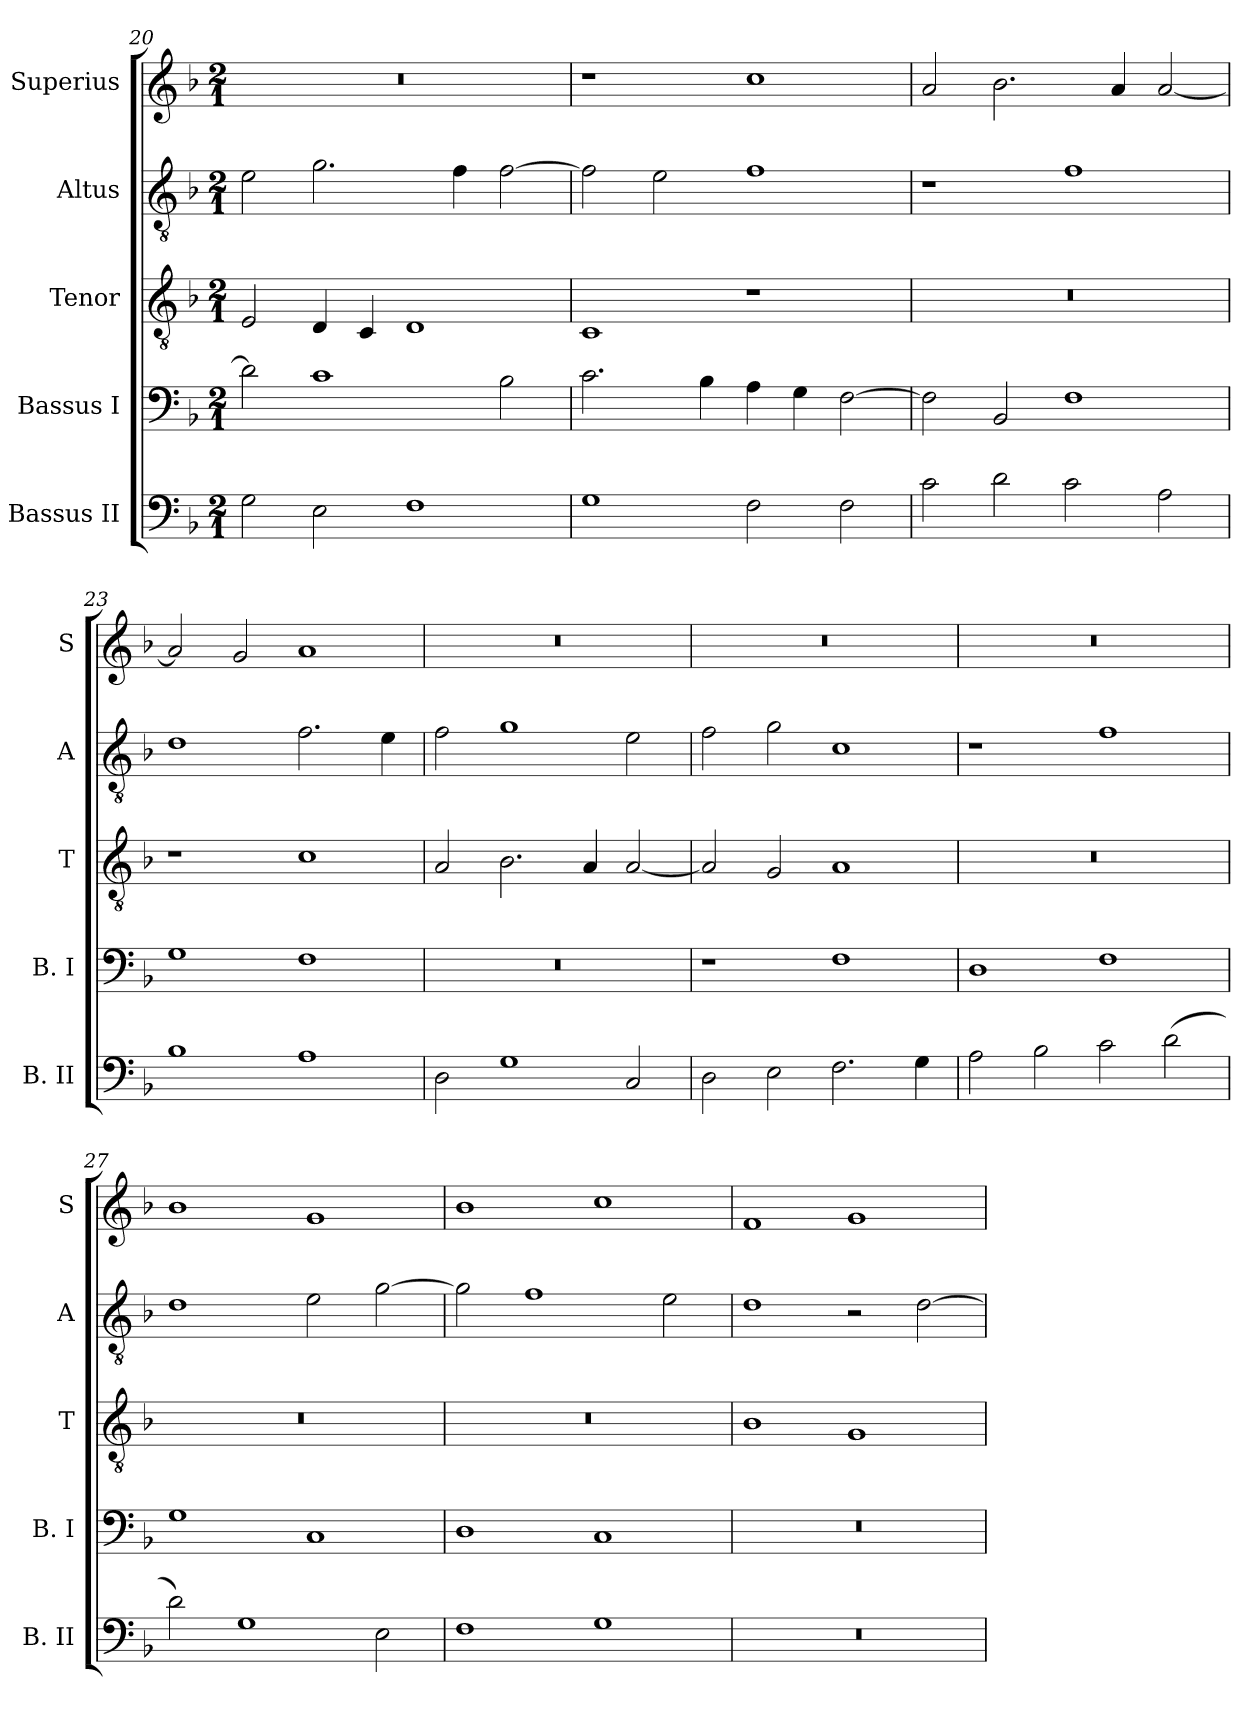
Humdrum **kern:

**kern	**kern	**kern	**kern	**kern
*part5	*part4	*part3	*part2	*part1
*staff5	*staff4	*staff3	*staff2	*staff1
*I"Bassus II	*I"Bassus I	*I"Tenor	*I"Altus	*I"Superius
*I'B. II	*I'B. I	*I'T	*I'A	*I'S
*clefF4	*clefF4	*clefGv2	*clefGv2	*clefG2
*k[b-]	*k[b-]	*k[b-]	*k[b-]	*k[b-]
*F:	*F:	*F:	*F:	*F:
*M2/1	*M2/1	*M2/1	*M2/1	*M2/1
=20	=20	=20	=20	=20
2G	2d]	2E	2e	0r
2E	1c	4D	2.g	.
.	.	4C	.	.
1F	.	1D	.	.
.	.	.	4f	.
.	2B-	.	[2f	.
=21	=21	=21	=21	=21
1G	2.c	1C	2f]	1r
.	.	.	2e	.
.	4B-	.	.	.
2F	4A	1r	1f	1cc
.	4G	.	.	.
2F	[2F	.	.	.
=22	=22	=22	=22	=22
2c	2F]	0r	1r	2a
2d	2BB-	.	.	2.b-
2c	1F	.	1f	.
.	.	.	.	4a
2A	.	.	.	[2a
=23	=23	=23	=23	=23
1B-	1G	1r	1d	2a]
.	.	.	.	2g
1A	1F	1c	2.f	1a
.	.	.	4e	.
=24	=24	=24	=24	=24
2D	0r	2A	2f	0r
1G	.	2.B-	1g	.
.	.	4A	.	.
2C	.	[2A	2e	.
=25	=25	=25	=25	=25
2D	1r	2A]	2f	0r
2E	.	2G	2g	.
2.F	1F	1A	1c	.
4G	.	.	.	.
=26	=26	=26	=26	=26
2A	1D	0r	1r	0r
2B-	.	.	.	.
2c	1F	.	1f	.
(2d	.	.	.	.
=27	=27	=27	=27	=27
2d)	1G	0r	1d	1b-
1G	.	.	.	.
.	1C	.	2e	1g
2E	.	.	[2g	.
=28	=28	=28	=28	=28
1F	1D	0r	2g]	1b-
.	.	.	1f	.
1G	1C	.	.	1cc
.	.	.	2e	.
=29	=29	=29	=29	=29
0r	0r	1B-	1d	1f
.	.	1G	2r	1g
.	.	.	[2d	.
=	=	=	=	=
*-	*-	*-	*-	*-
